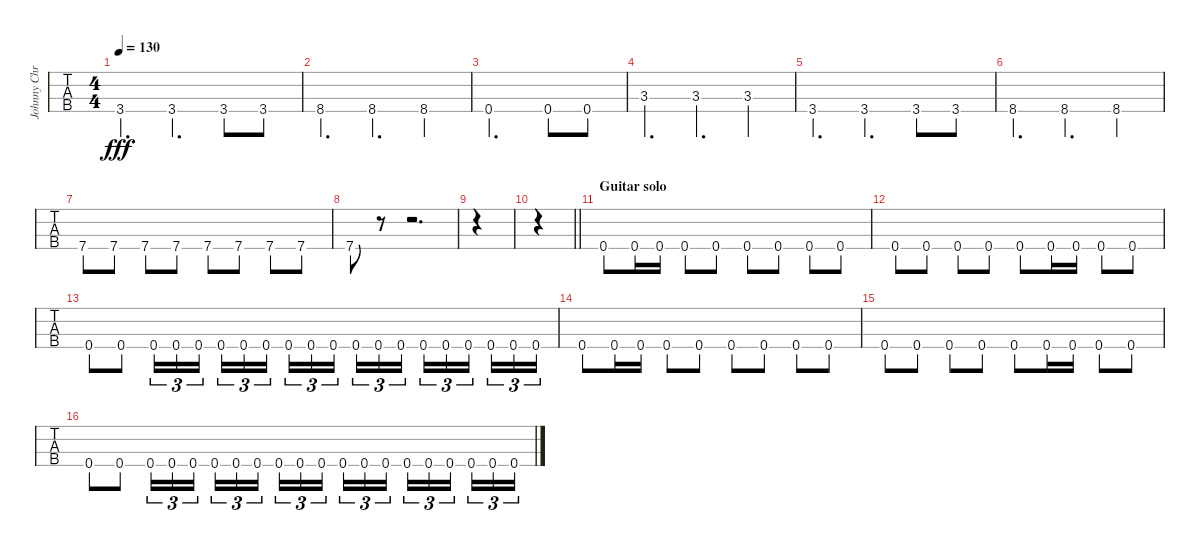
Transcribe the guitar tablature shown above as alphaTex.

\track ("Johnny Christ" "Johnny Chr") {instrument electricbasspick}
\staff {tabs}
\tuning (G2 D2 A1 D1) {hide}
\ts (4 4)
\tempo 130
\clef f4
\ks c
3.4.4{d dy fff} 3.4.4{d} 3.4.8 3.4.8 |
8.4.4{d} 8.4.4{d} 8.4.4 |
0.4.2{d} 0.4.8 0.4.8 |
3.3.4{d} 3.3.4{d} 3.3.4 |
3.4.4{d} 3.4.4{d} 3.4.8 3.4.8 |
8.4.4{d} 8.4.4{d} 8.4.4 |
7.4.8 7.4.8 7.4.8 7.4.8 7.4.8 7.4.8 7.4.8 7.4.8 |
7.4.8 r.8 r.2{d} |
|
\barLineRight lightlight
|
\section ("" "Guitar solo")
0.4.8 0.4.16 0.4.16 0.4.8 0.4.8 0.4.8 0.4.8 0.4.8 0.4.8 |
0.4.8 0.4.8 0.4.8 0.4.8 0.4.8 0.4.16 0.4.16 0.4.8 0.4.8 |
0.4.8 0.4.8 0.4.16{tu (3 2)} 0.4.16{tu (3 2)} 0.4.16{tu (3 2) beam splitsecondary} 0.4.16{tu (3 2)} 0.4.16{tu (3 2)} 0.4.16{tu (3 2)} 0.4.16{tu (3 2)} 0.4.16{tu (3 2)} 0.4.16{tu (3 2) beam splitsecondary} 0.4.16{tu (3 2)} 0.4.16{tu (3 2)} 0.4.16{tu (3 2)} 0.4.16{tu (3 2)} 0.4.16{tu (3 2)} 0.4.16{tu (3 2) beam splitsecondary} 0.4.16{tu (3 2)} 0.4.16{tu (3 2)} 0.4.16{tu (3 2)} |
0.4.8 0.4.16 0.4.16 0.4.8 0.4.8 0.4.8 0.4.8 0.4.8 0.4.8 |
0.4.8 0.4.8 0.4.8 0.4.8 0.4.8 0.4.16 0.4.16 0.4.8 0.4.8 |
0.4.8 0.4.8 0.4.16{tu (3 2)} 0.4.16{tu (3 2)} 0.4.16{tu (3 2) beam splitsecondary} 0.4.16{tu (3 2)} 0.4.16{tu (3 2)} 0.4.16{tu (3 2)} 0.4.16{tu (3 2)} 0.4.16{tu (3 2)} 0.4.16{tu (3 2) beam splitsecondary} 0.4.16{tu (3 2)} 0.4.16{tu (3 2)} 0.4.16{tu (3 2)} 0.4.16{tu (3 2)} 0.4.16{tu (3 2)} 0.4.16{tu (3 2) beam splitsecondary} 0.4.16{tu (3 2)} 0.4.16{tu (3 2)} 0.4.16{tu (3 2)}
